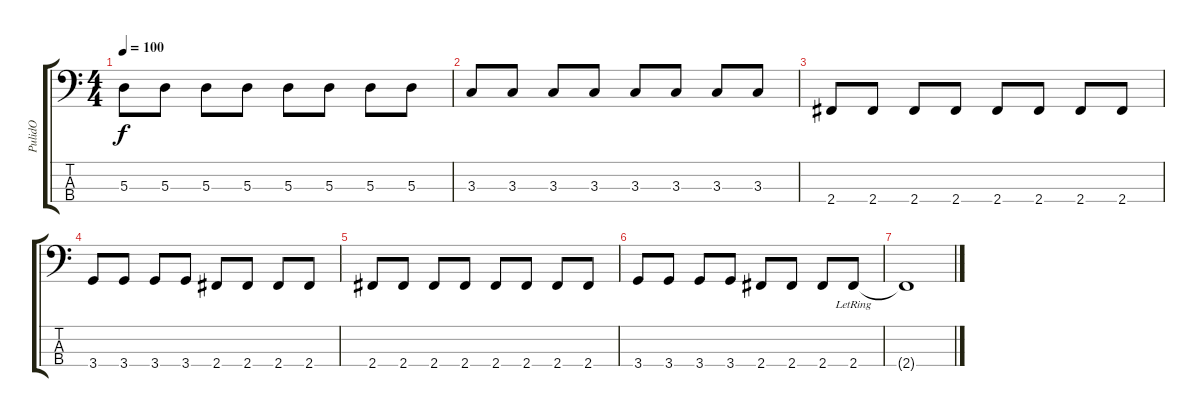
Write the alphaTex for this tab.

\track ("PulidO" "PulidO") {instrument electricbasspick}
\staff {score tabs}
\tuning (G2 D2 A1 E1) {hide}
\ts (4 4)
\tempo 100
\clef f4
\ks c
5.3.8{dy f} 5.3.8 5.3.8 5.3.8 5.3.8 5.3.8 5.3.8 5.3.8 |
3.3.8 3.3.8 3.3.8 3.3.8 3.3.8 3.3.8 3.3.8 3.3.8 |
2.4.8 2.4.8 2.4.8 2.4.8 2.4.8 2.4.8 2.4.8 2.4.8 |
3.4.8 3.4.8 3.4.8 3.4.8 2.4.8 2.4.8 2.4.8 2.4.8 |
2.4.8 2.4.8 2.4.8 2.4.8 2.4.8 2.4.8 2.4.8 2.4.8 |
3.4.8 3.4.8 3.4.8 3.4.8 2.4.8 2.4.8 2.4.8 2.4{lr}.8 |
2.4{t}.1
